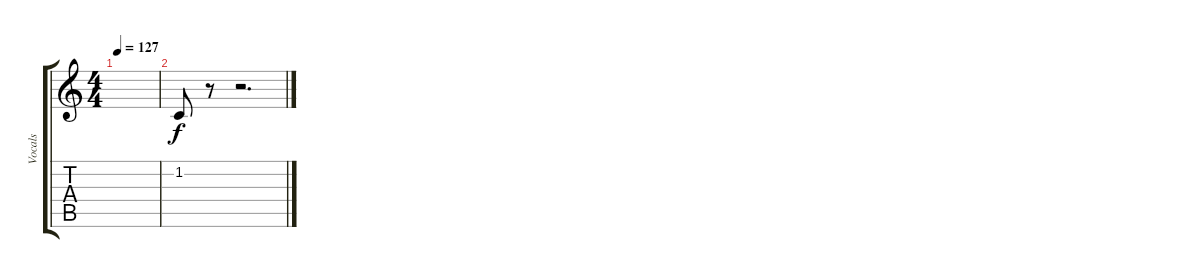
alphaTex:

\track ("Vocals" "Vocals") {instrument electricgrandpiano}
\staff {score tabs}
\tuning (E4 B3 G3 D3 A2 E2) {hide}
\ts (4 4)
\tempo 127
\clef g2
\ks c
|
1.2.8 r.8 r.2{d}
